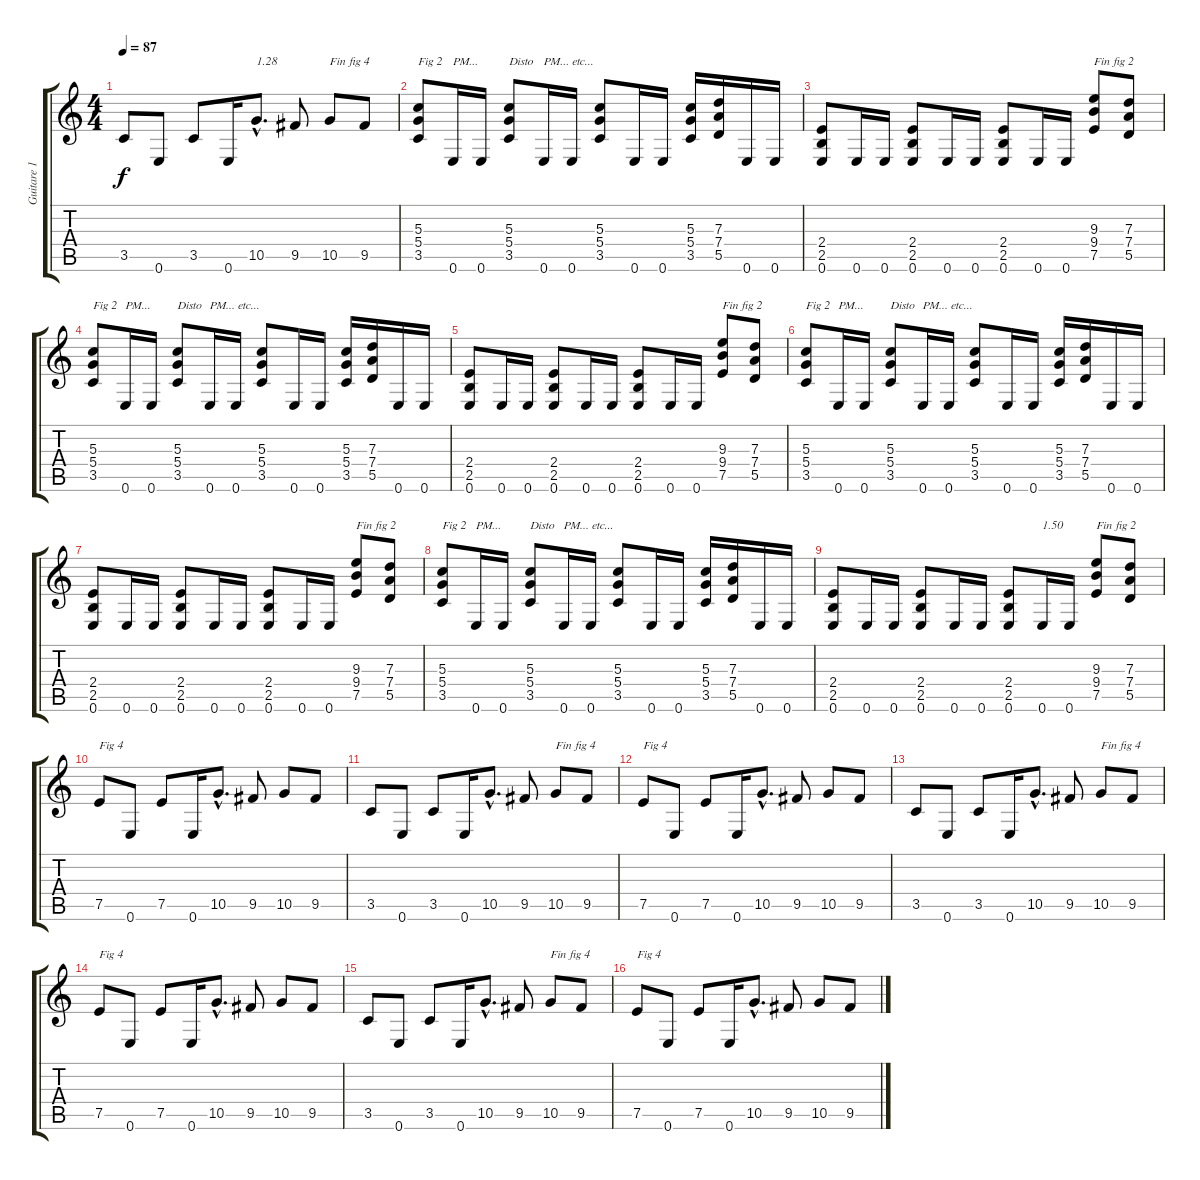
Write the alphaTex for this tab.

\track ("Guitare 1" "Guitare 1") {instrument distortionguitar}
\staff {score tabs}
\tuning (E4 B3 G3 D3 A2 E2) {hide}
\ts (4 4)
\tempo 87
\clef g2
\ks c
3.5.8{dy f} 0.6.8 3.5.8 0.6.16 10.5{hac}.8{d txt "1.28"} 9.5.8 10.5.8{txt "Fin fig 4"} 9.5.8 |
(5.3 5.4 3.5).8{txt "Fig 2"} 0.6.16{txt "PM..."} 0.6.16 (5.3 5.4 3.5).8{txt "Disto"} 0.6.16{txt "PM... etc..."} 0.6.16 (5.3 5.4 3.5).8 0.6.16 0.6.16 (5.3 5.4 3.5).16 (7.3 7.4 5.5).16 0.6.16 0.6.16 |
(2.4 2.5 0.6).8 0.6.16 0.6.16 (2.4 2.5 0.6).8 0.6.16 0.6.16 (2.4 2.5 0.6).8 0.6.16 0.6.16 (9.3 9.4 7.5).8{txt "Fin fig 2"} (7.3 7.4 5.5).8 |
(5.3 5.4 3.5).8{txt "Fig 2"} 0.6.16{txt "PM..."} 0.6.16 (5.3 5.4 3.5).8{txt "Disto"} 0.6.16{txt "PM... etc..."} 0.6.16 (5.3 5.4 3.5).8 0.6.16 0.6.16 (5.3 5.4 3.5).16 (7.3 7.4 5.5).16 0.6.16 0.6.16 |
(2.4 2.5 0.6).8 0.6.16 0.6.16 (2.4 2.5 0.6).8 0.6.16 0.6.16 (2.4 2.5 0.6).8 0.6.16 0.6.16 (9.3 9.4 7.5).8{txt "Fin fig 2"} (7.3 7.4 5.5).8 |
(5.3 5.4 3.5).8{txt "Fig 2"} 0.6.16{txt "PM..."} 0.6.16 (5.3 5.4 3.5).8{txt "Disto"} 0.6.16{txt "PM... etc..."} 0.6.16 (5.3 5.4 3.5).8 0.6.16 0.6.16 (5.3 5.4 3.5).16 (7.3 7.4 5.5).16 0.6.16 0.6.16 |
(2.4 2.5 0.6).8 0.6.16 0.6.16 (2.4 2.5 0.6).8 0.6.16 0.6.16 (2.4 2.5 0.6).8 0.6.16 0.6.16 (9.3 9.4 7.5).8{txt "Fin fig 2"} (7.3 7.4 5.5).8 |
(5.3 5.4 3.5).8{txt "Fig 2"} 0.6.16{txt "PM..."} 0.6.16 (5.3 5.4 3.5).8{txt "Disto"} 0.6.16{txt "PM... etc..."} 0.6.16 (5.3 5.4 3.5).8 0.6.16 0.6.16 (5.3 5.4 3.5).16 (7.3 7.4 5.5).16 0.6.16 0.6.16 |
(2.4 2.5 0.6).8 0.6.16 0.6.16 (2.4 2.5 0.6).8 0.6.16 0.6.16 (2.4 2.5 0.6).8 0.6.16{txt "1.50"} 0.6.16 (9.3 9.4 7.5).8{txt "Fin fig 2"} (7.3 7.4 5.5).8 |
7.5.8{txt "Fig 4"} 0.6.8 7.5.8 0.6.16 10.5{hac}.8{d} 9.5.8 10.5.8 9.5.8 |
3.5.8 0.6.8 3.5.8 0.6.16 10.5{hac}.8{d} 9.5.8 10.5.8{txt "Fin fig 4"} 9.5.8 |
7.5.8{txt "Fig 4"} 0.6.8 7.5.8 0.6.16 10.5{hac}.8{d} 9.5.8 10.5.8 9.5.8 |
3.5.8 0.6.8 3.5.8 0.6.16 10.5{hac}.8{d} 9.5.8 10.5.8{txt "Fin fig 4"} 9.5.8 |
7.5.8{txt "Fig 4"} 0.6.8 7.5.8 0.6.16 10.5{hac}.8{d} 9.5.8 10.5.8 9.5.8 |
3.5.8 0.6.8 3.5.8 0.6.16 10.5{hac}.8{d} 9.5.8 10.5.8{txt "Fin fig 4"} 9.5.8 |
7.5.8{txt "Fig 4"} 0.6.8 7.5.8 0.6.16 10.5{hac}.8{d} 9.5.8 10.5.8 9.5.8
